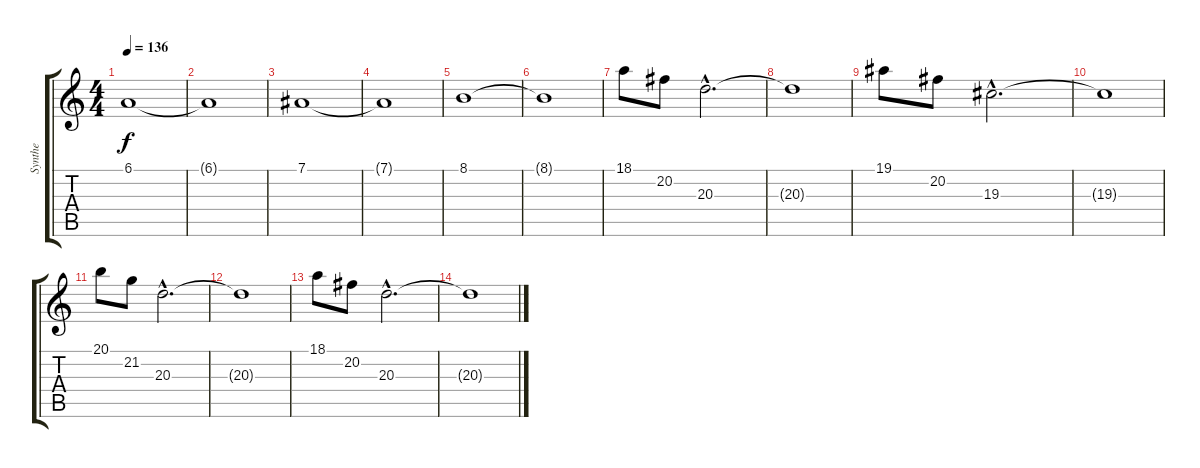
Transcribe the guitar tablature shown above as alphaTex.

\track ("Synthe" "Synthe") {instrument honkytonkpiano}
\staff {score tabs}
\tuning (Eb4 Bb3 Gb3 Db3 Ab2 Eb2) {hide}
\ts (4 4)
\tempo 136
\clef g2
\ks c
6.1.1{dy f} |
6.1{t}.1 |
7.1.1 |
7.1{t}.1 |
8.1.1 |
8.1{t}.1 |
18.1.8 20.2.8 20.3{hac}.2{d} |
20.3{t}.1 |
19.1.8 20.2.8 19.3{hac}.2{d} |
19.3{t}.1 |
20.1.8 21.2.8 20.3{hac}.2{d} |
20.3{t}.1 |
18.1.8 20.2.8 20.3{hac}.2{d} |
20.3{t}.1
